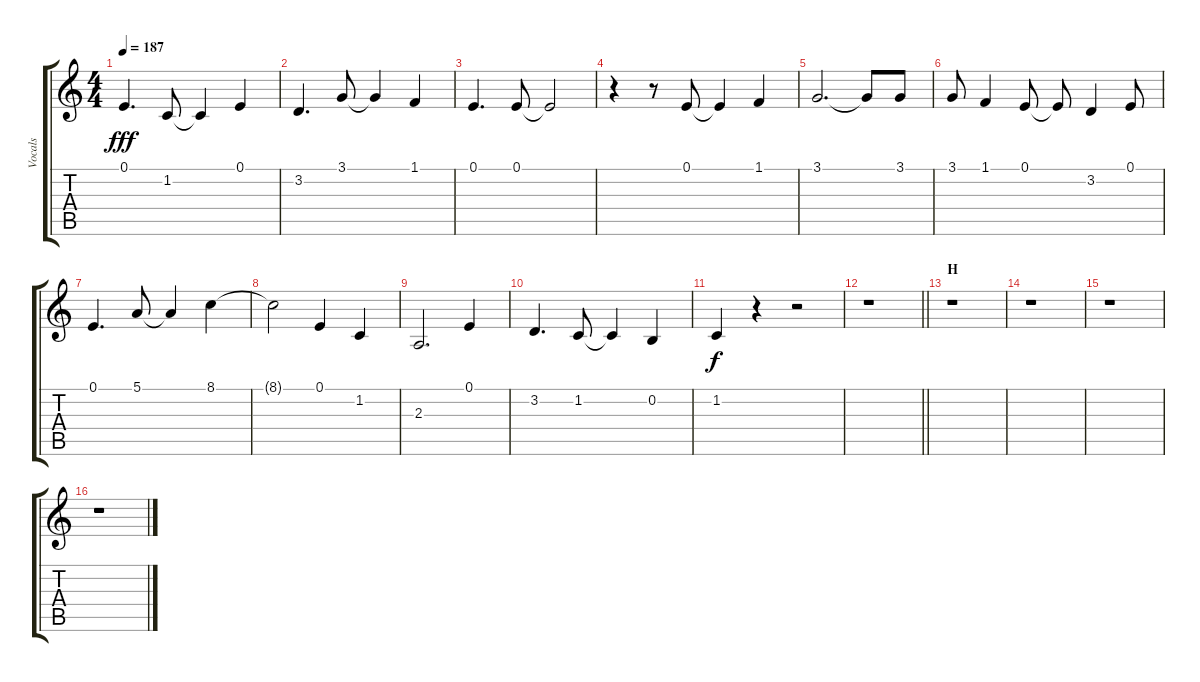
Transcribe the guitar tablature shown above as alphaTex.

\track ("Vocals" "Vocals") {instrument voiceoohs}
\staff {score tabs}
\tuning (E4 B3 G3 D3 A2 E2) {hide}
\ts (4 4)
\tempo 187
\clef g2
\ks c
0.1.4{d dy fff} 1.2.8 1.2{t}.4 0.1.4 |
3.2.4{d} 3.1.8 3.1{t}.4 1.1.4 |
0.1.4{d} 0.1.8 0.1{t}.2 |
r.4 r.8 0.1.8 0.1{t}.4 1.1.4 |
3.1.2{d} 3.1{t}.8 3.1.8 |
3.1.8 1.1.4 0.1.8 0.1{t}.8 3.2.4 0.1.8 |
0.1.4{d} 5.1.8 5.1{t}.4 8.1.4 |
8.1{t}.2 0.1.4 1.2.4 |
2.3.2{d} 0.1.4 |
3.2.4{d} 1.2.8 1.2{t}.4 0.2.4 |
1.2.4{dy f} r.4 r.2 |
\barLineRight lightlight
r.1 |
\section ("" "H")
r.1 |
r.1 |
r.1 |
r.1
